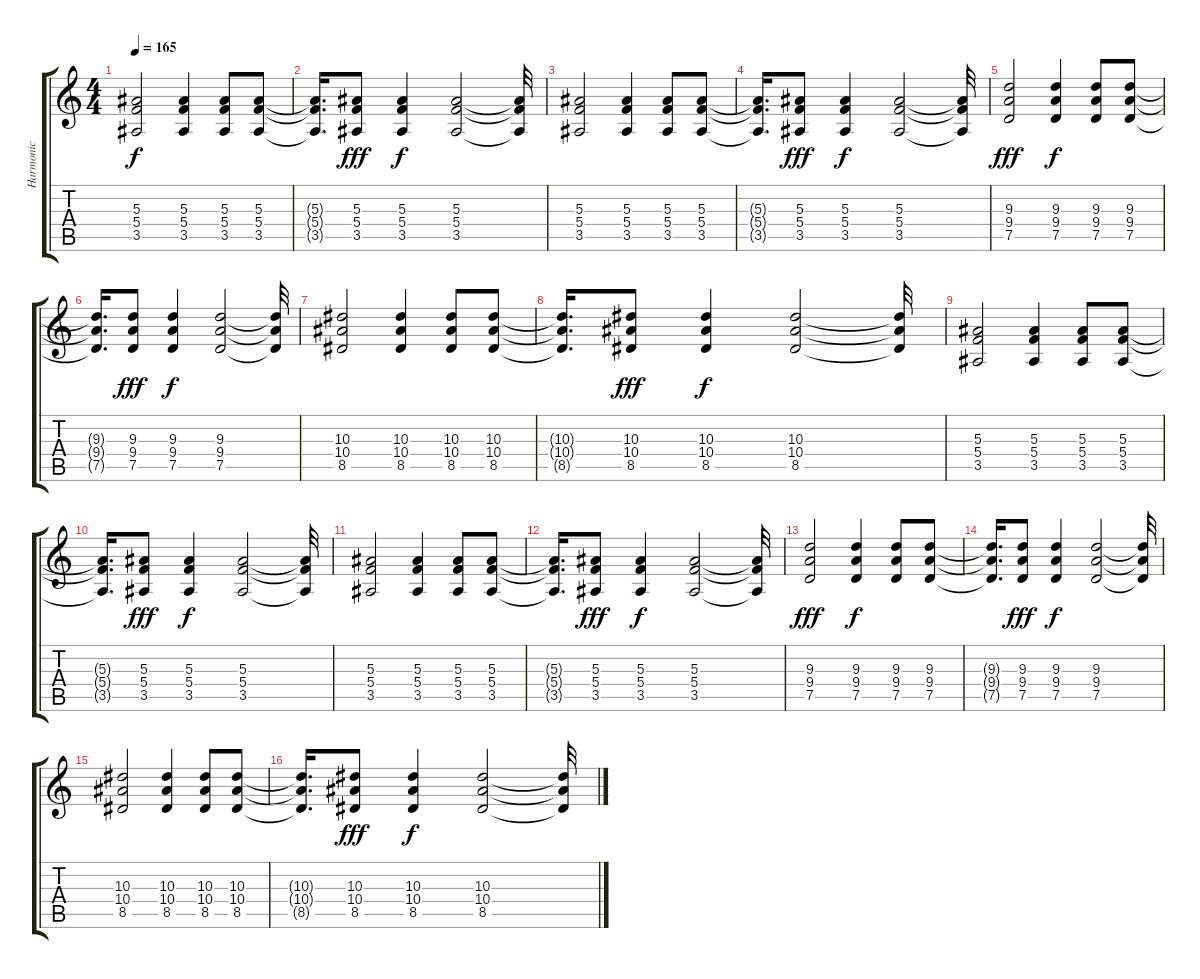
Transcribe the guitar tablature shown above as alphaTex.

\track ("Harmonic" "Harmonic") {instrument overdrivenguitar}
\staff {score tabs}
\tuning (D4 A3 F3 C3 G2 C2) {hide}
\ts (4 4)
\tempo 165
\clef g2
\ks c
(5.3 5.4 3.5).2{dy f} (5.3 5.4 3.5).4 (5.3 5.4 3.5).8 (5.3 5.4 3.5).8 |
(5.3{t} 5.4{t} 3.5{t}).16{d} (5.3 5.4 3.5).8{dy fff} (5.3 5.4 3.5).4{dy f} (5.3 5.4 3.5).2 (5.3{t} 5.4{t} 3.5{t}).32 |
(5.3 5.4 3.5).2 (5.3 5.4 3.5).4 (5.3 5.4 3.5).8 (5.3 5.4 3.5).8 |
(5.3{t} 5.4{t} 3.5{t}).16{d} (5.3 5.4 3.5).8{dy fff} (5.3 5.4 3.5).4{dy f} (5.3 5.4 3.5).2 (5.3{t} 5.4{t} 3.5{t}).32 |
(9.3 9.4 7.5).2{dy fff} (9.3 9.4 7.5).4{dy f} (9.3 9.4 7.5).8 (9.3 9.4 7.5).8 |
(9.3{t} 9.4{t} 7.5{t}).16{d} (9.3 9.4 7.5).8{dy fff} (9.3 9.4 7.5).4{dy f} (9.3 9.4 7.5).2 (9.3{t} 9.4{t} 7.5{t}).32 |
(10.3 10.4 8.5).2 (10.3 10.4 8.5).4 (10.3 10.4 8.5).8 (10.3 10.4 8.5).8 |
(10.3{t} 10.4{t} 8.5{t}).16{d} (10.3 10.4 8.5).8{dy fff} (10.3 10.4 8.5).4{dy f} (10.3 10.4 8.5).2 (10.3{t} 10.4{t} 8.5{t}).32 |
(5.3 5.4 3.5).2 (5.3 5.4 3.5).4 (5.3 5.4 3.5).8 (5.3 5.4 3.5).8 |
(5.3{t} 5.4{t} 3.5{t}).16{d} (5.3 5.4 3.5).8{dy fff} (5.3 5.4 3.5).4{dy f} (5.3 5.4 3.5).2 (5.3{t} 5.4{t} 3.5{t}).32 |
(5.3 5.4 3.5).2 (5.3 5.4 3.5).4 (5.3 5.4 3.5).8 (5.3 5.4 3.5).8 |
(5.3{t} 5.4{t} 3.5{t}).16{d} (5.3 5.4 3.5).8{dy fff} (5.3 5.4 3.5).4{dy f} (5.3 5.4 3.5).2 (5.3{t} 5.4{t} 3.5{t}).32 |
(9.3 9.4 7.5).2{dy fff} (9.3 9.4 7.5).4{dy f} (9.3 9.4 7.5).8 (9.3 9.4 7.5).8 |
(9.3{t} 9.4{t} 7.5{t}).16{d} (9.3 9.4 7.5).8{dy fff} (9.3 9.4 7.5).4{dy f} (9.3 9.4 7.5).2 (9.3{t} 9.4{t} 7.5{t}).32 |
(10.3 10.4 8.5).2 (10.3 10.4 8.5).4 (10.3 10.4 8.5).8 (10.3 10.4 8.5).8 |
(10.3{t} 10.4{t} 8.5{t}).16{d} (10.3 10.4 8.5).8{dy fff} (10.3 10.4 8.5).4{dy f} (10.3 10.4 8.5).2 (10.3{t} 10.4{t} 8.5{t}).32
